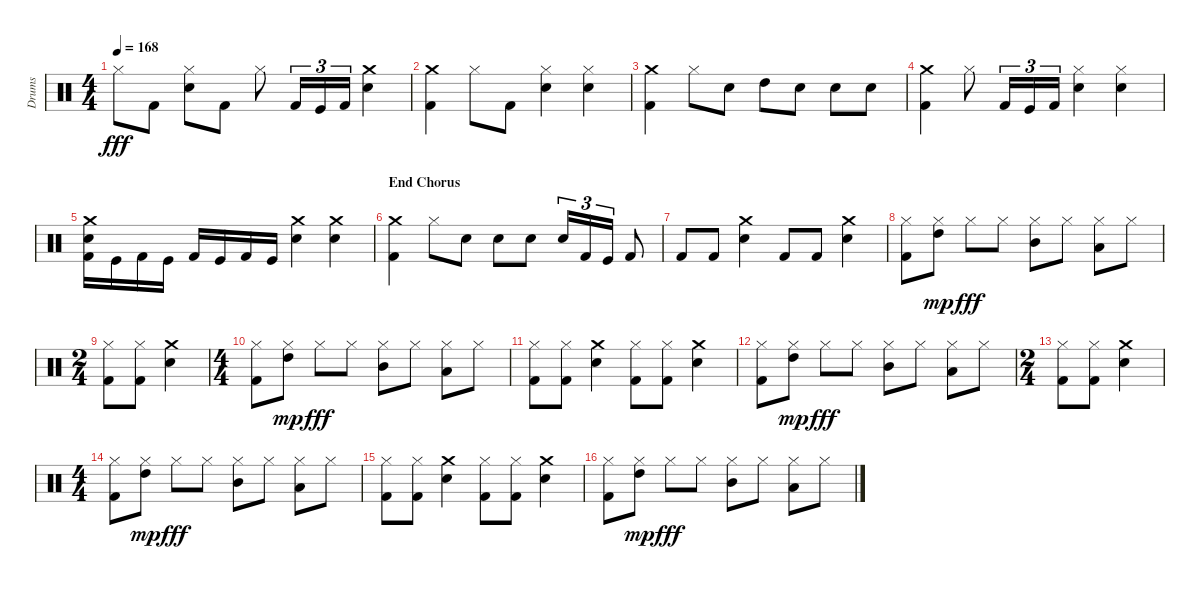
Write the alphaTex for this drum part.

\track ("Drums" "Drums") {instrument percussion}
\staff {score}
\articulation defaults
\ts (4 4)
\tempo 168
\clef neutral
\ks c "Hi-Hat (closed)".8{dy fff} "Kick (hit) 2".8
("Snare (hit) 2" "Hi-Hat (closed)").8 "Kick (hit) 2".8 "Hi-Hat (closed)".8 "Kick (hit) 2".16{tu (3 2)} "Kick (hit)".16{tu (3 2)} "Kick (hit) 2".16{tu (3 2)} ("Crash medium (hit)" "Snare (hit) 2").4 |
("Kick (hit) 2" "Crash medium (hit)").4 "Hi-Hat (closed)".8 "Kick (hit) 2".8 ("Snare (hit) 2" "Hi-Hat (closed)").4 ("Hi-Hat (closed)" "Snare (hit) 2").4 |
("Kick (hit) 2" "Crash medium (hit)").4 "Hi-Hat (closed)".8 "Snare (hit) 2".8 "High Tom (hit)".8 "Snare (hit) 2".8 "Snare (hit) 2".8 "Snare (hit) 2".8 |
("Kick (hit) 2" "Crash medium (hit)").4 "Hi-Hat (closed)".8 "Kick (hit) 2".16{tu (3 2)} "Kick (hit)".16{tu (3 2)} "Kick (hit) 2".16{tu (3 2)} ("Snare (hit) 2" "Hi-Hat (closed)").4 ("Hi-Hat (closed)" "Snare (hit) 2").4 |
("Kick (hit) 2" "Snare (hit) 2" "Crash medium (hit)").16 "Kick (hit)".16 "Kick (hit) 2".16 "Kick (hit)".16 "Kick (hit) 2".16 "Kick (hit)".16 "Kick (hit) 2".16 "Kick (hit)".16 ("Crash medium (hit)" "Snare (hit) 2").4 ("Snare (hit) 2" "Crash medium (hit)").4 |
\section ("" "End Chorus")
("Kick (hit) 2" "Crash medium (hit)").4 "Hi-Hat (closed)".8 "Snare (hit) 2".8 "Snare (hit) 2".8 "Snare (hit) 2".8 "Snare (hit) 2".16{tu (3 2)} "Kick (hit) 2".16{tu (3 2)} "Kick (hit)".16{tu (3 2)} "Kick (hit) 2".8 |
"Kick (hit) 2".8 "Kick (hit) 2".8 ("Snare (hit) 2" "Crash medium (hit)").4 "Kick (hit) 2".8 "Kick (hit) 2".8 ("Crash medium (hit)" "Snare (hit) 2").4 |
("Hi-Hat (closed)" "Kick (hit) 2").8 ("High Tom (hit)" "Hi-Hat (closed)").8{dy mp} "Hi-Hat (closed)".8{dy fff} "Hi-Hat (closed)".8 ("Mid Tom (hit)" "Hi-Hat (closed)").8 "Hi-Hat (closed)".8 ("Low Tom (hit)" "Hi-Hat (closed)").8 "Hi-Hat (closed)".8 |
\ts (2 4)
("Kick (hit) 2" "Hi-Hat (closed)").8 ("Kick (hit) 2" "Hi-Hat (closed)").8 ("Snare (hit) 2" "Crash medium (hit)").4 |
\ts (4 4)
("Hi-Hat (closed)" "Kick (hit) 2").8 ("High Tom (hit)" "Hi-Hat (closed)").8{dy mp} "Hi-Hat (closed)".8{dy fff} "Hi-Hat (closed)".8 ("Mid Tom (hit)" "Hi-Hat (closed)").8 "Hi-Hat (closed)".8 ("Low Tom (hit)" "Hi-Hat (closed)").8 "Hi-Hat (closed)".8 |
("Hi-Hat (closed)" "Kick (hit) 2").8 ("Hi-Hat (closed)" "Kick (hit) 2").8 ("Snare (hit) 2" "Crash medium (hit)").4 ("Kick (hit) 2" "Hi-Hat (closed)").8 ("Kick (hit) 2" "Hi-Hat (closed)").8 ("Crash medium (hit)" "Snare (hit) 2").4 |
("Hi-Hat (closed)" "Kick (hit) 2").8 ("High Tom (hit)" "Hi-Hat (closed)").8{dy mp} "Hi-Hat (closed)".8{dy fff} "Hi-Hat (closed)".8 ("Mid Tom (hit)" "Hi-Hat (closed)").8 "Hi-Hat (closed)".8 ("Low Tom (hit)" "Hi-Hat (closed)").8 "Hi-Hat (closed)".8 |
\ts (2 4)
("Kick (hit) 2" "Hi-Hat (closed)").8 ("Kick (hit) 2" "Hi-Hat (closed)").8 ("Snare (hit) 2" "Crash medium (hit)").4 |
\ts (4 4)
("Hi-Hat (closed)" "Kick (hit) 2").8 ("High Tom (hit)" "Hi-Hat (closed)").8{dy mp} "Hi-Hat (closed)".8{dy fff} "Hi-Hat (closed)".8 ("Mid Tom (hit)" "Hi-Hat (closed)").8 "Hi-Hat (closed)".8 ("Low Tom (hit)" "Hi-Hat (closed)").8 "Hi-Hat (closed)".8 |
("Hi-Hat (closed)" "Kick (hit) 2").8 ("Hi-Hat (closed)" "Kick (hit) 2").8 ("Snare (hit) 2" "Crash medium (hit)").4 ("Kick (hit) 2" "Hi-Hat (closed)").8 ("Kick (hit) 2" "Hi-Hat (closed)").8 ("Crash medium (hit)" "Snare (hit) 2").4 |
("Hi-Hat (closed)" "Kick (hit) 2").8 ("High Tom (hit)" "Hi-Hat (closed)").8{dy mp} "Hi-Hat (closed)".8{dy fff} "Hi-Hat (closed)".8 ("Mid Tom (hit)" "Hi-Hat (closed)").8 "Hi-Hat (closed)".8 ("Low Tom (hit)" "Hi-Hat (closed)").8 "Hi-Hat (closed)".8
